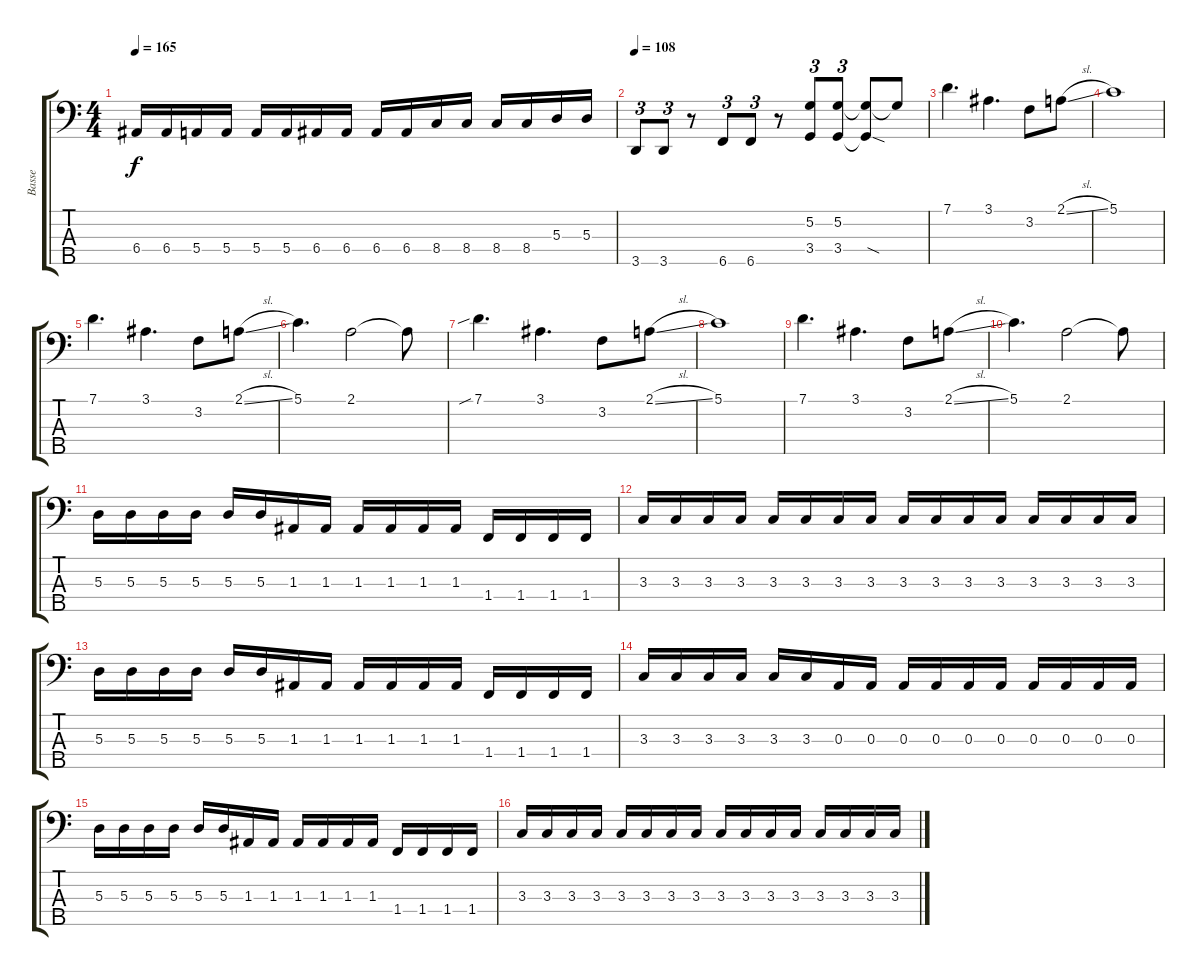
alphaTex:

\track ("Basse" "Basse") {instrument electricbassfinger}
\staff {score tabs}
\tuning (G2 D2 A1 E1 B0) {hide}
\ts (4 4)
\tempo 165
\clef f4
\ks c
6.4.16{dy f} 6.4.16 5.4.16 5.4.16 5.4.16 5.4.16 6.4.16 6.4.16 6.4.16 6.4.16 8.4.16 8.4.16 8.4.16 8.4.16 5.3.16 5.3.16 |
\tempo 108
3.5.8{tu (3 2)} 3.5.8{tu (3 2)} r.8 6.5.8{tu (3 2)} 6.5.8{tu (3 2)} r.8 (5.2 3.4).8{tu (3 2)} (5.2 3.4).8{tu (3 2)} (5.2{t} 3.4{sod t}).8 5.2{t}.8 |
7.1.4{d} 3.1.4{d} 3.2.8 2.1{sl}.8 |
5.1.1 |
7.1.4{d} 3.1.4{d} 3.2.8 2.1{sl}.8 |
5.1.4{d} 2.1.2 2.1{t}.8 |
7.1{sib}.4{d} 3.1.4{d} 3.2.8 2.1{sl}.8 |
5.1.1 |
7.1.4{d} 3.1.4{d} 3.2.8 2.1{sl}.8 |
5.1.4{d} 2.1.2 2.1{t}.8 |
5.3.16 5.3.16 5.3.16 5.3.16 5.3.16 5.3.16 1.3.16 1.3.16 1.3.16 1.3.16 1.3.16 1.3.16 1.4.16 1.4.16 1.4.16 1.4.16 |
3.3.16 3.3.16 3.3.16 3.3.16 3.3.16 3.3.16 3.3.16 3.3.16 3.3.16 3.3.16 3.3.16 3.3.16 3.3.16 3.3.16 3.3.16 3.3.16 |
5.3.16 5.3.16 5.3.16 5.3.16 5.3.16 5.3.16 1.3.16 1.3.16 1.3.16 1.3.16 1.3.16 1.3.16 1.4.16 1.4.16 1.4.16 1.4.16 |
3.3.16 3.3.16 3.3.16 3.3.16 3.3.16 3.3.16 0.3.16 0.3.16 0.3.16 0.3.16 0.3.16 0.3.16 0.3.16 0.3.16 0.3.16 0.3.16 |
5.3.16 5.3.16 5.3.16 5.3.16 5.3.16 5.3.16 1.3.16 1.3.16 1.3.16 1.3.16 1.3.16 1.3.16 1.4.16 1.4.16 1.4.16 1.4.16 |
3.3.16 3.3.16 3.3.16 3.3.16 3.3.16 3.3.16 3.3.16 3.3.16 3.3.16 3.3.16 3.3.16 3.3.16 3.3.16 3.3.16 3.3.16 3.3.16
